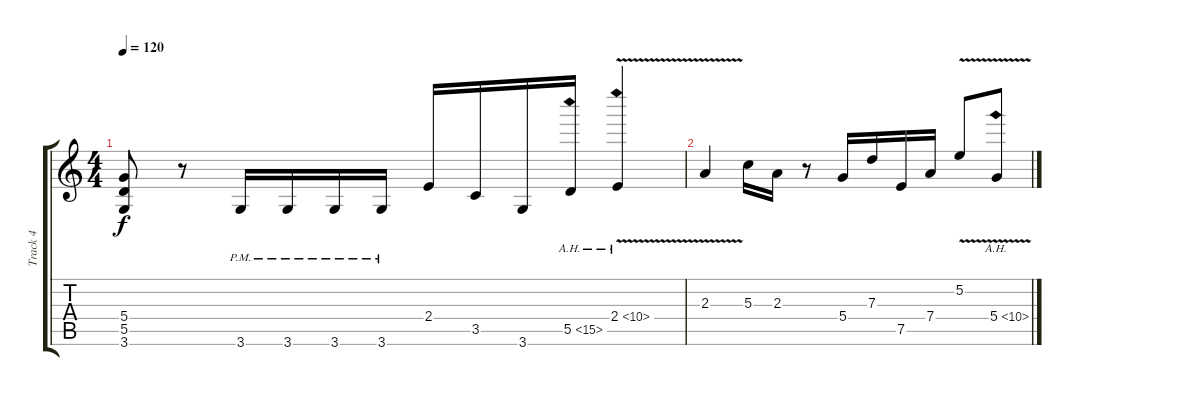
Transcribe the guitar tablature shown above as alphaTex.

\track ("Track 4" "Track 4") {instrument distortionguitar}
\staff {score tabs}
\tuning (E4 B3 G3 D3 A2 E2) {hide}
\ts (4 4)
\tempo 120
\clef g2
\ks c
(5.4 5.5 3.6).8{dy f} r.8 3.6{pm}.16 3.6{pm}.16 3.6{pm}.16 3.6{pm}.16 2.4.16 3.5.16 3.6.16 5.5{ah 10}.16 2.4{ah 8 v}.4 |
2.3{v}.4 5.3.16 2.3.16 r.8 5.4.16 7.3.16 7.5.16 7.4.16 5.2{v}.8 5.4{ah 5 v}.8
